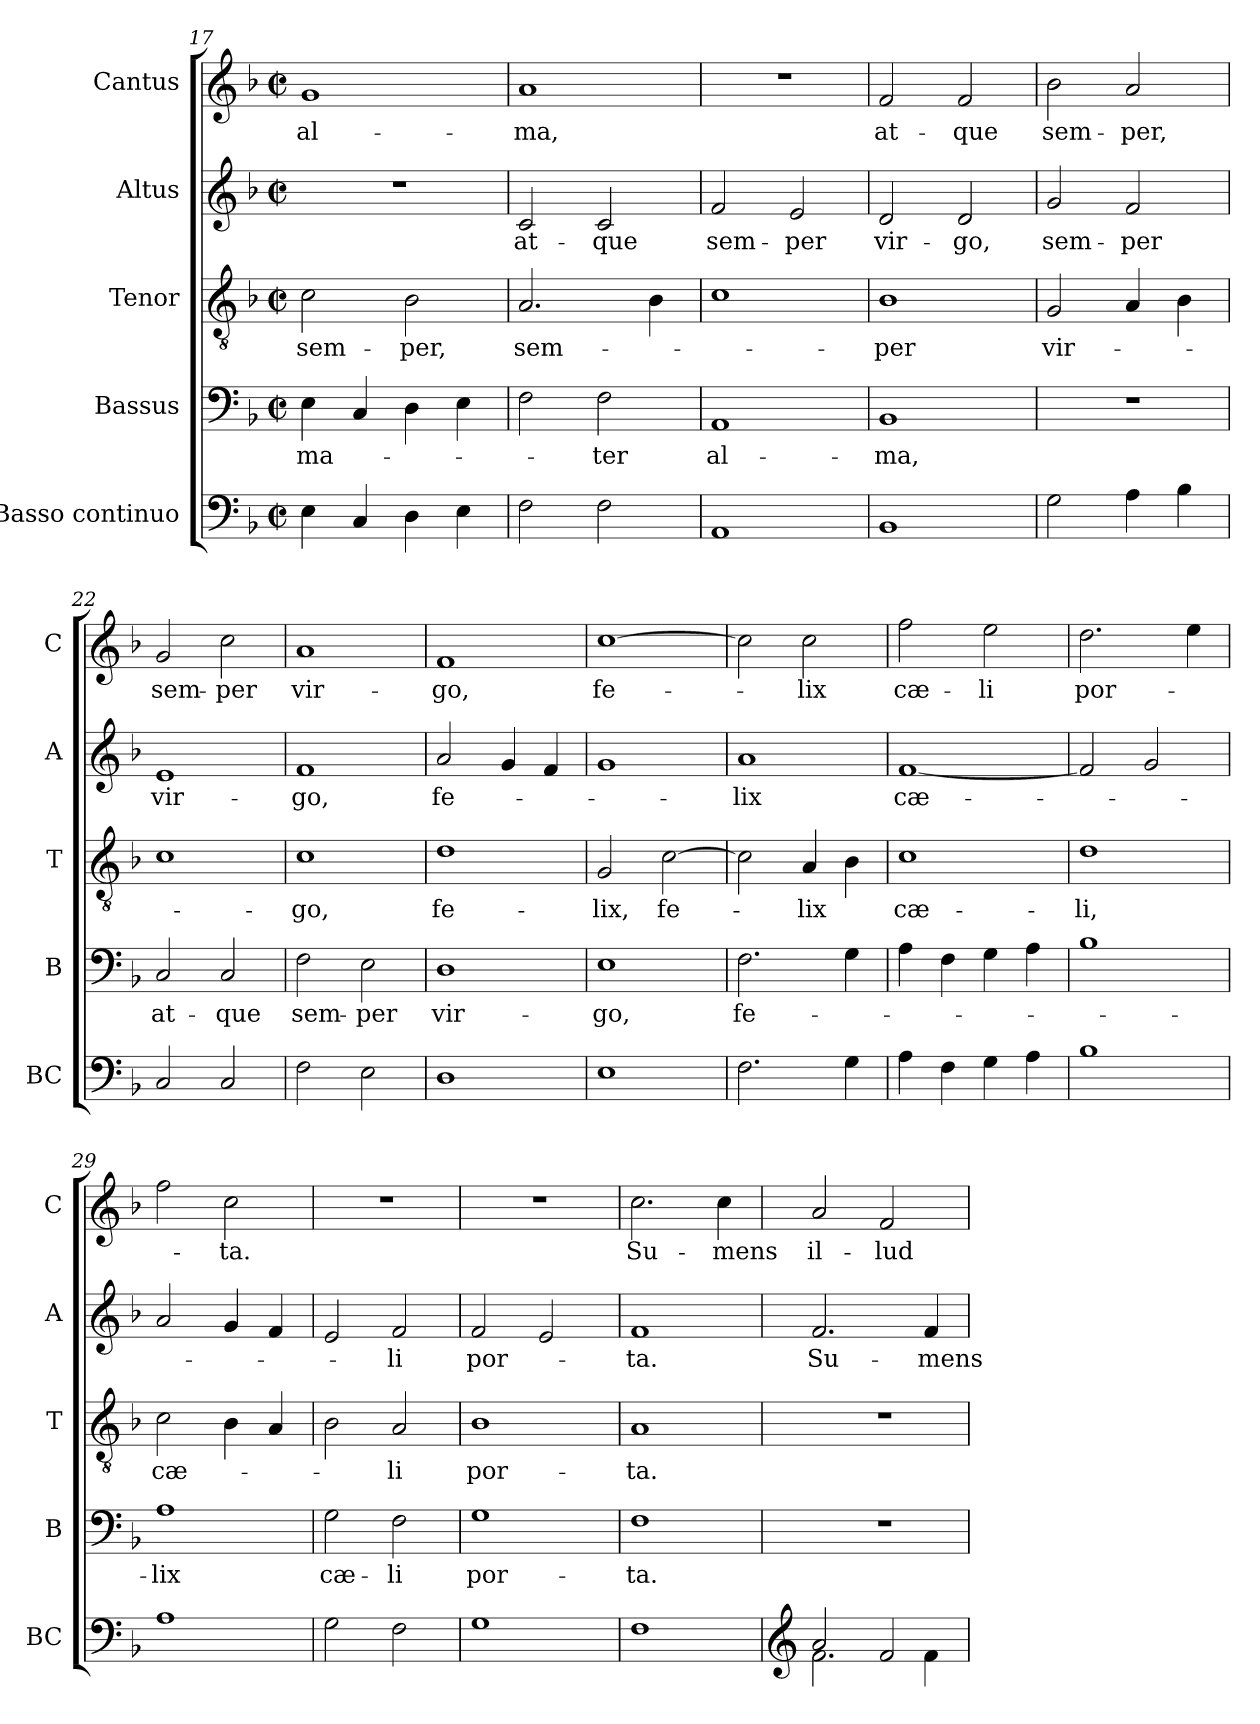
**kern	**kern	**text	**kern	**text	**kern	**text	**kern	**text
*part5	*part4	*part4	*part3	*part3	*part2	*part2	*part1	*part1
*staff5	*staff4	*staff4	*staff3	*staff3	*staff2	*staff2	*staff1	*staff1
*I"Basso continuo	*I"Bassus	*	*I"Tenor	*	*I"Altus	*	*I"Cantus	*
*I'BC	*I'B	*	*I'T	*	*I'A	*	*I'C	*
*clefF4	*clefF4	*	*clefGv2	*	*clefG2	*	*clefG2	*
*k[b-]	*k[b-]	*	*k[b-]	*	*k[b-]	*	*k[b-]	*
*F:	*F:	*	*F:	*	*F:	*	*F:	*
*M2/2	*M2/2	*	*M2/2	*	*M2/2	*	*M2/2	*
*met(c|)	*met(c|)	*	*met(c|)	*	*met(c|)	*	*met(c|)	*
=17	=17	=17	=17	=17	=17	=17	=17	=17
!	!	!LO:LY:b	!	!LO:LY:b	!	!	!	!LO:LY:b
4E\	4E\	ma-	2c\	sem-	1r	.	1g	al-
4C/	4C/	.	.	.	.	.	.	.
!	!	!	!	!LO:LY:b	!	!	!	!
4D\	4D\	.	2B-\	-per,	.	.	.	.
4E\	4E\	.	.	.	.	.	.	.
!!LO:PB:g=z
=18	=18	=18	=18	=18	=18	=18	=18	=18
!	!	!	!	!LO:LY:b	!	!LO:LY:b	!	!LO:LY:b
2F\	2F\	.	2.A/	sem-	2c/	at-	1a	-ma,
!	!	!LO:LY:b	!	!	!	!LO:LY:b	!	!
2F\	2F\	-ter	.	.	2c/	-que	.	.
.	.	.	4B-\	.	.	.	.	.
=19	=19	=19	=19	=19	=19	=19	=19	=19
!	!	!LO:LY:b	!	!	!	!LO:LY:b	!	!
1AA	1AA	al-	1c	.	2f/	sem-	1r	.
!	!	!	!	!	!	!LO:LY:b	!	!
.	.	.	.	.	2e/	-per	.	.
=20	=20	=20	=20	=20	=20	=20	=20	=20
!	!	!LO:LY:b	!	!LO:LY:b	!	!LO:LY:b	!	!LO:LY:b
1BB-	1BB-	-ma,	1B-	-per	2d/	vir-	2f/	at-
!	!	!	!	!	!	!LO:LY:b	!	!LO:LY:b
.	.	.	.	.	2d/	-go,	2f/	-que
=21	=21	=21	=21	=21	=21	=21	=21	=21
!	!	!	!	!LO:LY:b	!	!LO:LY:b	!	!LO:LY:b
2G\	1r	.	2G/	vir-	2g/	sem-	2b-\	sem-
!	!	!	!	!	!	!LO:LY:b	!	!LO:LY:b
4A\	.	.	4A/	.	2f/	-per	2a/	-per,
4B-\	.	.	4B-\	.	.	.	.	.
=22	=22	=22	=22	=22	=22	=22	=22	=22
!	!	!LO:LY:b	!	!	!	!LO:LY:b	!	!LO:LY:b
2C/	2C/	at-	1c	.	1e	vir-	2g/	sem-
!	!	!LO:LY:b	!	!	!	!	!	!LO:LY:b
2C/	2C/	-que	.	.	.	.	2cc\	-per
=23	=23	=23	=23	=23	=23	=23	=23	=23
!	!	!LO:LY:b	!	!LO:LY:b	!	!LO:LY:b	!	!LO:LY:b
2F\	2F\	sem-	1c	-go,	1f	-go,	1a	vir-
!	!	!LO:LY:b	!	!	!	!	!	!
2E\	2E\	-per	.	.	.	.	.	.
=24	=24	=24	=24	=24	=24	=24	=24	=24
!	!	!LO:LY:b	!	!LO:LY:b	!	!LO:LY:b	!	!LO:LY:b
1D	1D	vir-	1d	fe-	2a/	fe-	1f	-go,
.	.	.	.	.	4g/	.	.	.
.	.	.	.	.	4f/	.	.	.
=25	=25	=25	=25	=25	=25	=25	=25	=25
!	!	!LO:LY:b	!	!LO:LY:b	!	!	!	!LO:LY:b
1E	1E	-go,	2G/	-lix,	1g	.	[1cc	fe-
!	!	!	!	!LO:LY:b	!	!	!	!
.	.	.	[2c\	fe-	.	.	.	.
!!LO:LB:g=z
=26	=26	=26	=26	=26	=26	=26	=26	=26
!	!	!LO:LY:b	!	!	!	!LO:LY:b	!	!
2.F\	2.F\	fe-	2c\]	.	1a	-lix	2cc\]	.
!	!	!	!	!LO:LY:b	!	!	!	!LO:LY:b
.	.	.	4A/	-lix	.	.	2cc\	-lix
4G\	4G\	.	4B-\	.	.	.	.	.
=27	=27	=27	=27	=27	=27	=27	=27	=27
!	!	!	!	!LO:LY:b	!	!LO:LY:b	!	!LO:LY:b
4A\	4A\	.	1c	cæ-	[1f	cæ-	2ff\	cæ-
4F\	4F\	.	.	.	.	.	.	.
!	!	!	!	!	!	!	!	!LO:LY:b
4G\	4G\	.	.	.	.	.	2ee\	-li
4A\	4A\	.	.	.	.	.	.	.
=28	=28	=28	=28	=28	=28	=28	=28	=28
!	!	!	!	!LO:LY:b	!	!	!	!LO:LY:b
1B-	1B-	.	1d	-li,	2f/]	.	2.dd\	por-
.	.	.	.	.	2g/	.	.	.
.	.	.	.	.	.	.	4ee\	.
=29	=29	=29	=29	=29	=29	=29	=29	=29
!	!	!LO:LY:b	!	!LO:LY:b	!	!	!	!
1A	1A	-lix	2c\	cæ-	2a/	.	2ff\	.
!	!	!	!	!	!	!	!	!LO:LY:b
.	.	.	4B-\	.	4g/	.	2cc\	-ta.
.	.	.	4A/	.	4f/	.	.	.
=30	=30	=30	=30	=30	=30	=30	=30	=30
!	!	!LO:LY:b	!	!	!	!	!	!
2G\	2G\	cæ-	2B-\	.	2e/	.	1r	.
!	!	!LO:LY:b	!	!LO:LY:b	!	!LO:LY:b	!	!
2F\	2F\	-li	2A/	-li	2f/	-li	.	.
=31	=31	=31	=31	=31	=31	=31	=31	=31
!	!	!LO:LY:b	!	!LO:LY:b	!	!LO:LY:b	!	!
1G	1G	por-	1B-	por-	2f/	por-	1r	.
.	.	.	.	.	2e/	.	.	.
=32	=32	=32	=32	=32	=32	=32	=32	=32
!	!	!LO:LY:b	!	!LO:LY:b	!	!LO:LY:b	!	!LO:LY:b
1F	1F	-ta.	1A	-ta.	1f	-ta.	2.cc\	Su-
!	!	!	!	!	!	!	!	!LO:LY:b
.	.	.	.	.	.	.	4cc\	-mens
=33	=33	=33	=33	=33	=33	=33	=33	=33
*clefG2	*	*	*	*	*	*	*	*
*^	*	*	*	*	*	*	*	*
!	!	!	!	!	!	!	!LO:LY:b	!	!LO:LY:b
2a/	2.f\	1r	.	1r	.	2.f/	Su-	2a/	il-
!	!	!	!	!	!	!	!	!	!LO:LY:b
2f/	.	.	.	.	.	.	.	2f/	-lud
!	!	!	!	!	!	!	!LO:LY:b	!	!
.	4f\	.	.	.	.	4f/	-mens	.	.
*v	*v	*	*	*	*	*	*	*	*
=	=	=	=	=	=	=	=	=
*-	*-	*-	*-	*-	*-	*-	*-	*-
